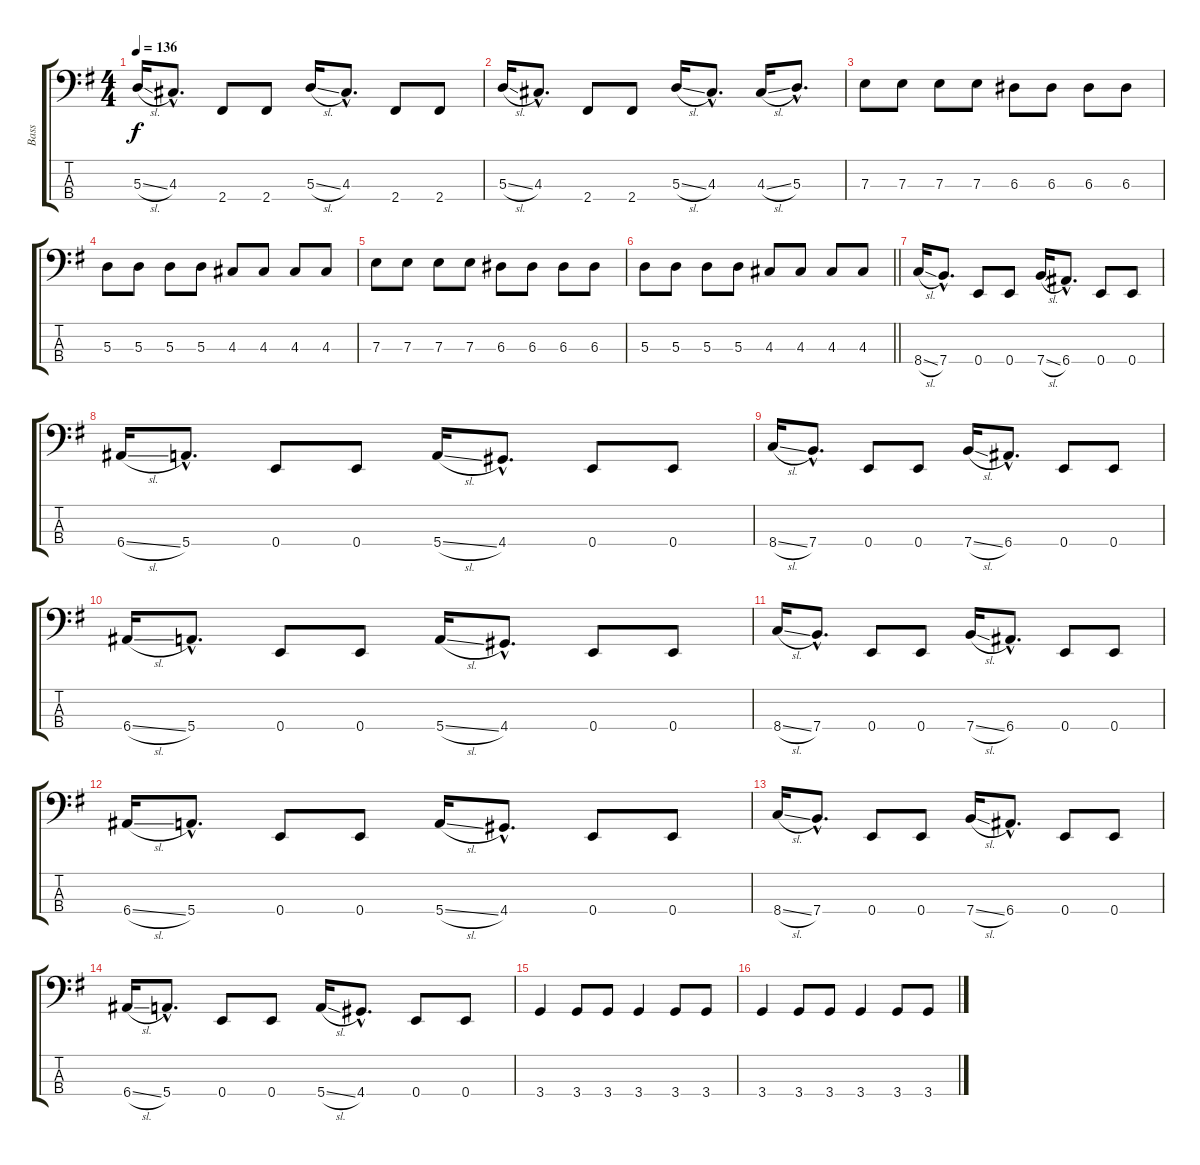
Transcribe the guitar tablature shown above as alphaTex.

\track ("Bass" "Bass") {instrument electricbassfinger}
\staff {score tabs}
\tuning (G2 D2 A1 E1) {hide}
\ts (4 4)
\tempo 136
\clef f4
\ks eminor
5.3{sl}.16{dy f} 4.3{hac}.8{d} 2.4.8 2.4.8 5.3{sl}.16 4.3{hac}.8{d} 2.4.8 2.4.8 |
5.3{sl}.16 4.3{hac}.8{d} 2.4.8 2.4.8 5.3{sl}.16 4.3{hac}.8{d} 4.3{sl}.16 5.3{hac}.8{d} |
7.3.8 7.3.8 7.3.8 7.3.8 6.3.8 6.3.8 6.3.8 6.3.8 |
5.3.8 5.3.8 5.3.8 5.3.8 4.3.8 4.3.8 4.3.8 4.3.8 |
7.3.8 7.3.8 7.3.8 7.3.8 6.3.8 6.3.8 6.3.8 6.3.8 |
\barLineRight lightlight
5.3.8 5.3.8 5.3.8 5.3.8 4.3.8 4.3.8 4.3.8 4.3.8 |
8.4{sl}.16 7.4{hac}.8{d} 0.4.8 0.4.8 7.4{sl}.16 6.4{hac}.8{d} 0.4.8 0.4.8 |
6.4{sl}.16 5.4{hac}.8{d} 0.4.8 0.4.8 5.4{sl}.16 4.4{hac}.8{d} 0.4.8 0.4.8 |
8.4{sl}.16 7.4{hac}.8{d} 0.4.8 0.4.8 7.4{sl}.16 6.4{hac}.8{d} 0.4.8 0.4.8 |
6.4{sl}.16 5.4{hac}.8{d} 0.4.8 0.4.8 5.4{sl}.16 4.4{hac}.8{d} 0.4.8 0.4.8 |
8.4{sl}.16 7.4{hac}.8{d} 0.4.8 0.4.8 7.4{sl}.16 6.4{hac}.8{d} 0.4.8 0.4.8 |
6.4{sl}.16 5.4{hac}.8{d} 0.4.8 0.4.8 5.4{sl}.16 4.4{hac}.8{d} 0.4.8 0.4.8 |
8.4{sl}.16 7.4{hac}.8{d} 0.4.8 0.4.8 7.4{sl}.16 6.4{hac}.8{d} 0.4.8 0.4.8 |
6.4{sl}.16 5.4{hac}.8{d} 0.4.8 0.4.8 5.4{sl}.16 4.4{hac}.8{d} 0.4.8 0.4.8 |
3.4.4 3.4.8 3.4.8 3.4.4 3.4.8 3.4.8 |
3.4.4 3.4.8 3.4.8 3.4.4 3.4.8 3.4.8
